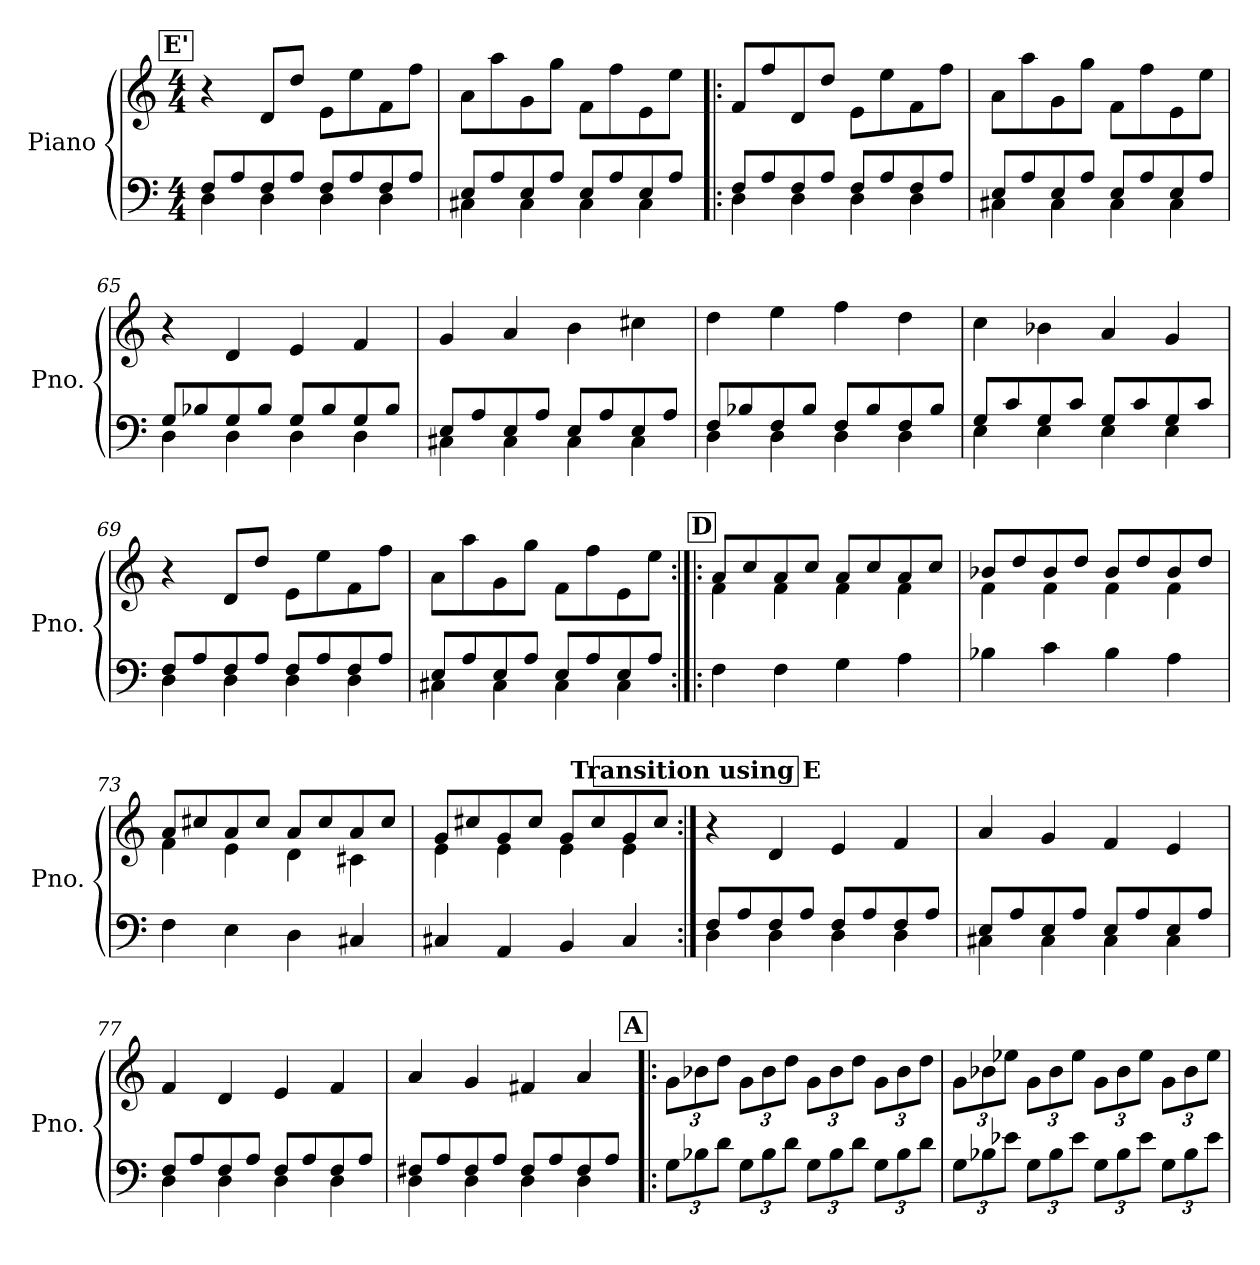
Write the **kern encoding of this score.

**kern	**kern
*part1	*part1
*staff2	*staff1
*I"Piano	*
*I'Pno.	*
*clefF4	*clefG2
*k[]	*k[]
*M4/4	*M4/4
!!LO:REH:place=s1:a:B:fs=14:t=E'
=61	=61
*^	*
8F/L	4D\	4r
8A/	.	.
8F/	4D\	8d/L
8A/J	.	8dd/J
8F/L	4D\	8e\L
8A/	.	8ee\
8F/	4D\	8f\
8A/J	.	8ff\J
!!LO:PB:g=z
=62	=62	=62
8E/L	4C#X\	8a\L
8A/	.	8aa\
8E/	4C#\	8g\
8A/J	.	8gg\J
8E/L	4C#\	8f\L
8A/	.	8ff\
8E/	4C#\	8e\
8A/J	.	8ee\J
=63!|:	=63!|:	=63!|:
8F/L	4D\	8f/L
8A/	.	8ff/
8F/	4D\	8d/
8A/J	.	8dd/J
8F/L	4D\	8e\L
8A/	.	8ee\
8F/	4D\	8f\
8A/J	.	8ff\J
=64	=64	=64
8E/L	4C#X\	8a\L
8A/	.	8aa\
8E/	4C#\	8g\
8A/J	.	8gg\J
8E/L	4C#\	8f\L
8A/	.	8ff\
8E/	4C#\	8e\
8A/J	.	8ee\J
=65	=65	=65
8G/L	4D\	4r
8B-X/	.	.
8G/	4D\	4d/
8B-/J	.	.
8G/L	4D\	4e/
8B-/	.	.
8G/	4D\	4f/
8B-/J	.	.
=66	=66	=66
8E/L	4C#X\	4g/
8A/	.	.
8E/	4C#\	4a/
8A/J	.	.
8E/L	4C#\	4b\
8A/	.	.
8E/	4C#\	4cc#X\
8A/J	.	.
!!LO:LB:g=z
=67	=67	=67
8F/L	4D\	4dd\
8B-X/	.	.
8F/	4D\	4ee\
8B-/J	.	.
8F/L	4D\	4ff\
8B-/	.	.
8F/	4D\	4dd\
8B-/J	.	.
=68	=68	=68
8G/L	4E\	4cc\
8c/	.	.
8G/	4E\	4b-X\
8c/J	.	.
8G/L	4E\	4a/
8c/	.	.
8G/	4E\	4g/
8c/J	.	.
=69	=69	=69
8F/L	4D\	4r
8A/	.	.
8F/	4D\	8d/L
8A/J	.	8dd/J
8F/L	4D\	8e\L
8A/	.	8ee\
8F/	4D\	8f\
8A/J	.	8ff\J
=70	=70	=70
8E/L	4C#X\	8a\L
8A/	.	8aa\
8E/	4C#\	8g\
8A/J	.	8gg\J
8E/L	4C#\	8f\L
8A/	.	8ff\
8E/	4C#\	8e\
8A/J	.	8ee\J
*v	*v	*
!!LO:REH:place=s1:a:B:fs=14:t=D
=71:|!|:	=71:|!|:
*	*^
4F\	8a/L	4f\
.	8cc/	.
4F\	8a/	4f\
.	8cc/J	.
4G\	8a/L	4f\
.	8cc/	.
4A\	8a/	4f\
.	8cc/J	.
!!LO:LB:g=z	!!
=72	=72	=72
4B-X\	8b-X/L	4f\
.	8dd/	.
4c\	8b-/	4f\
.	8dd/J	.
4B-\	8b-/L	4f\
.	8dd/	.
4A\	8b-/	4f\
.	8dd/J	.
=73	=73	=73
4F\	8a/L	4f\
.	8cc#X/	.
4E\	8a/	4e\
.	8cc#/J	.
4D\	8a/L	4d\
.	8cc#/	.
4C#X/	8a/	4c#X\
.	8cc#/J	.
=74	=74	=74
4C#X/	8g/L	4e\
.	8cc#X/	.
4AA/	8g/	4e\
.	8cc#/J	.
4BB/	8g/L	4e\
.	8cc#/	.
4C#/	8g/	4e\
.	8cc#/J	.
*	*v	*v
!!LO:REH:place=s1:a:B:fs=14:t=Transition using E
=75:|!	=75:|!
*^	*
8F/L	4D\	4r
8A/	.	.
8F/	4D\	4d/
8A/J	.	.
8F/L	4D\	4e/
8A/	.	.
8F/	4D\	4f/
8A/J	.	.
=76	=76	=76
8E/L	4C#X\	4a/
8A/	.	.
8E/	4C#\	4g/
8A/J	.	.
8E/L	4C#\	4f/
8A/	.	.
8E/	4C#\	4e/
8A/J	.	.
!!LO:LB:g=z
=77	=77	=77
8F/L	4D\	4f/
8A/	.	.
8F/	4D\	4d/
8A/J	.	.
8F/L	4D\	4e/
8A/	.	.
8F/	4D\	4f/
8A/J	.	.
=78	=78	=78
8F#X/L	4D\	4a/
8A/	.	.
8F#/	4D\	4g/
8A/J	.	.
8F#/L	4D\	4f#X/
8A/	.	.
8F#/	4D\	4a/
8A/J	.	.
*v	*v	*
!!LO:REH:place=s1:a:B:fs=14:t=A
=79!|:	=79!|:
*Xbrackettup	*Xbrackettup
12G\L	12g\L
12B-X\	12b-X\
12d\J	12dd\J
12G\L	12g\L
12B-\	12b-\
12d\J	12dd\J
12G\L	12g\L
12B-\	12b-\
12d\J	12dd\J
12G\L	12g\L
12B-\	12b-\
12d\J	12dd\J
=80	=80
12G\L	12g\L
12B-X\	12b-X\
12e-X\J	12ee-X\J
12G\L	12g\L
12B-\	12b-\
12e-\J	12ee-\J
12G\L	12g\L
12B-\	12b-\
12e-\J	12ee-\J
12G\L	12g\L
12B-\	12b-\
12e-\J	12ee-\J
=	=
*-	*-
